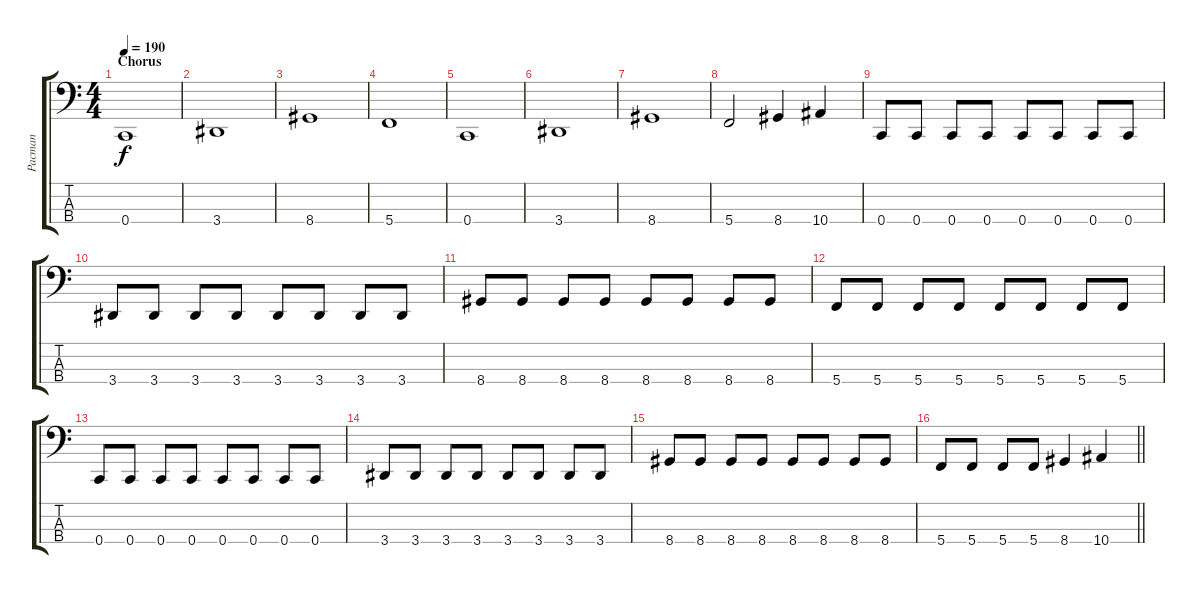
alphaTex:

\track ("Pacman" "Pacman") {instrument electricbasspick}
\staff {score tabs}
\tuning (F2 C2 G1 C1) {hide}
\ts (4 4)
\section ("" "Chorus")
\tempo 190
\clef f4
\ks c
0.4.1{dy f} |
3.4.1 |
8.4.1 |
5.4.1 |
0.4.1 |
3.4.1 |
8.4.1 |
5.4.2 8.4.4 10.4.4 |
0.4.8 0.4.8 0.4.8 0.4.8 0.4.8 0.4.8 0.4.8 0.4.8 |
3.4.8 3.4.8 3.4.8 3.4.8 3.4.8 3.4.8 3.4.8 3.4.8 |
8.4.8 8.4.8 8.4.8 8.4.8 8.4.8 8.4.8 8.4.8 8.4.8 |
5.4.8 5.4.8 5.4.8 5.4.8 5.4.8 5.4.8 5.4.8 5.4.8 |
0.4.8 0.4.8 0.4.8 0.4.8 0.4.8 0.4.8 0.4.8 0.4.8 |
3.4.8 3.4.8 3.4.8 3.4.8 3.4.8 3.4.8 3.4.8 3.4.8 |
8.4.8 8.4.8 8.4.8 8.4.8 8.4.8 8.4.8 8.4.8 8.4.8 |
\barLineRight lightlight
5.4.8 5.4.8 5.4.8 5.4.8 8.4.4 10.4.4
